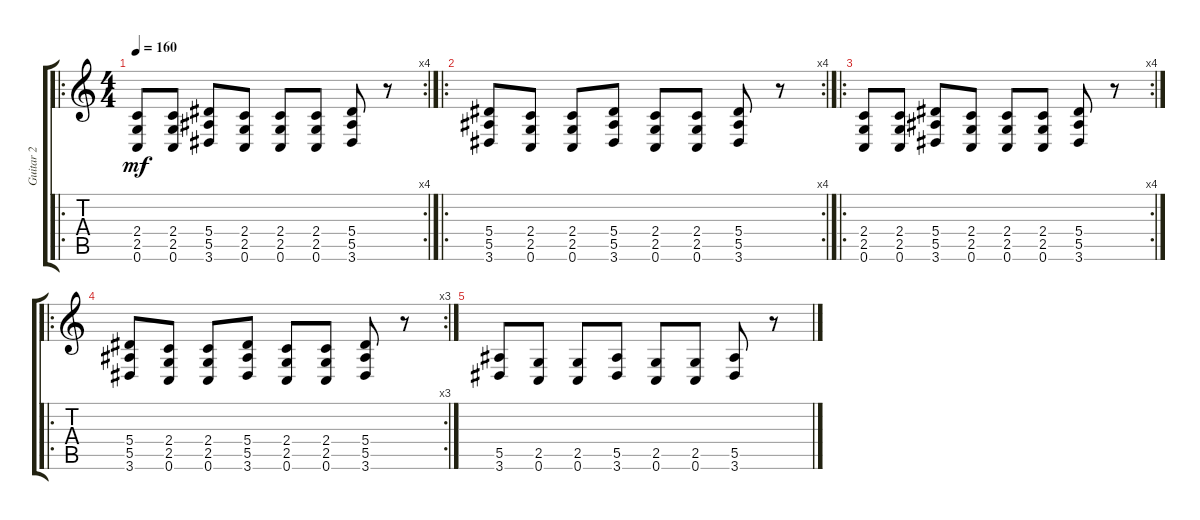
\track ("Guitar 2" "Guitar 2") {instrument overdrivenguitar}
\staff {score tabs}
\tuning (C4 G3 Eb3 Bb2 F2 C2) {hide}
\ro
\rc 4
\ts (4 4)
\tempo 160
\clef g2
\ks c
(2.4 2.5 0.6).8{dy mf volume 13} (2.4 2.5 0.6).8 (5.4 5.5 3.6).8 (2.4 2.5 0.6).8 (2.4 2.5 0.6).8 (2.4 2.5 0.6).8 (5.4 5.5 3.6).8 r.8 |
\ro
\rc 4
(5.4 5.5 3.6).8 (2.4 2.5 0.6).8 (2.4 2.5 0.6).8 (5.4 5.5 3.6).8 (2.4 2.5 0.6).8 (2.4 2.5 0.6).8 (5.4 5.5 3.6).8 r.8 |
\ro
\rc 4
(2.4 2.5 0.6).8 (2.4 2.5 0.6).8 (5.4 5.5 3.6).8 (2.4 2.5 0.6).8 (2.4 2.5 0.6).8 (2.4 2.5 0.6).8 (5.4 5.5 3.6).8 r.8 |
\ro
\rc 3
(5.4 5.5 3.6).8 (2.4 2.5 0.6).8 (2.4 2.5 0.6).8 (5.4 5.5 3.6).8 (2.4 2.5 0.6).8 (2.4 2.5 0.6).8 (5.4 5.5 3.6).8 r.8 |
(5.5 3.6).8{volume 16} (2.5 0.6).8 (2.5 0.6).8 (5.5 3.6).8 (2.5 0.6).8 (2.5 0.6).8 (5.5 3.6).8 r.8
